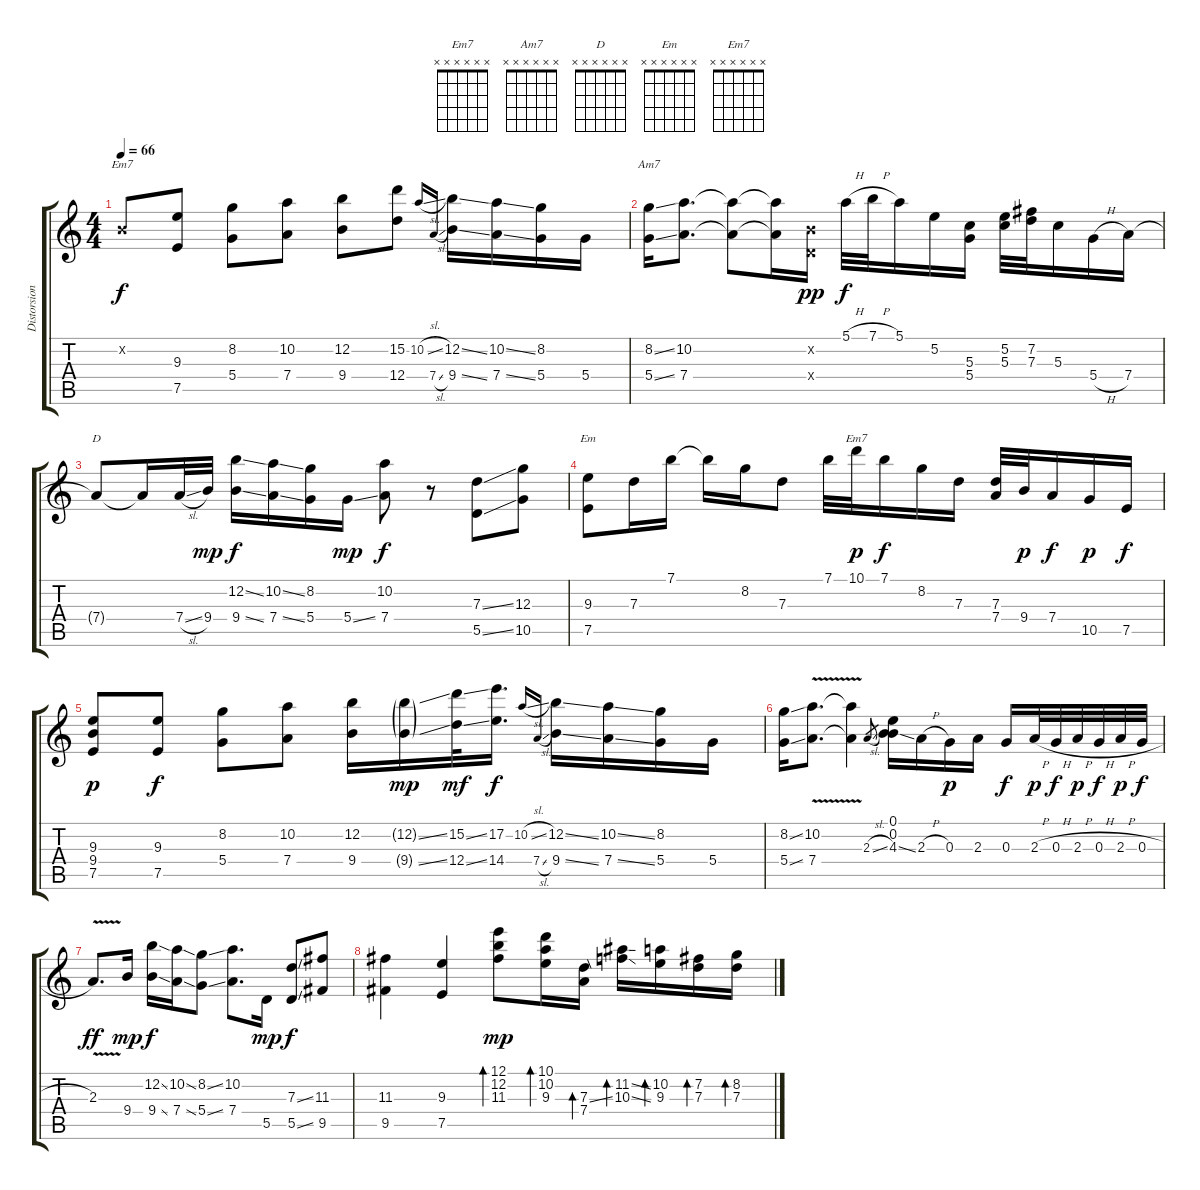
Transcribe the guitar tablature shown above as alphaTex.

\track ("Distorsion" "Distorsion") {instrument distortionguitar}
\staff {score tabs}
\tuning (E4 B3 G3 D3 A2 E2) {hide}
\chord ("Em7 " x x x x x x)
\chord ("Am7" x x x x x x)
\chord ("D" x x x x x x)
\chord ("Em" x x x x x x)
\chord ("Em7" x x x x x x)
\ts (4 4)
\tempo 66
\clef g2
\ks c
0.2{x}.8{ch "Em7 " dy f instrument acousticguitarsteel} (9.3 7.5).8 (8.2 5.4).8 (10.2 7.4).8 (12.2 9.4).8 (15.2 12.4).8 10.2{sl}.16{gr onbeat} 7.4{sl}.16{gr onbeat} (12.2{ss} 9.4{ss}).16 (10.2{ss} 7.4{ss}).16 (8.2 5.4).16 5.4.16 |
(8.2{ss} 5.4{ss}).16{ch "Am7"} (10.2 7.4).8{d} (10.2{t} 7.4{t}).8 (10.2{t} 7.4{t}).16 (0.2{x} 0.4{x}).16{dy pp} 5.1{h}.32{dy f} 7.1{h}.32 5.1.16 5.2.16{txt ""} (5.3 5.4).16 (5.2 5.3).32 (7.2 7.3).32 5.3.16 5.4{h}.16 7.4.16 |
7.4{t}.8{ch "D"} 7.4{t}.16 7.4{sl}.32 9.4.32{dy mp} (12.2{ss} 9.4{ss}).16{dy f} (10.2{ss} 7.4{ss}).16 (8.2 5.4).16 5.4{ss}.16{dy mp} (10.2 7.4).8{dy f} r.8 (7.3{ss} 5.5{ss}).8 (12.3 10.5).8 |
(9.3 7.5).8{ch "Em"} 7.3.16 7.1.16 7.1{t}.16 8.2.16 7.3.8 7.1.32 10.1.32{ch "Em7" dy p} 7.1.16{dy f} 8.2.16 7.3.16 (7.3 7.4).32 9.4.32{dy p} 7.4.16{dy f} 10.5.16{dy p} 7.5.16{dy f} |
(9.3 9.4 7.5).8{dy p} (9.3 7.5).8{dy f} (8.2 5.4).8 (10.2 7.4).8 (12.2 9.4).16 (12.2{ss g} 9.4{ss g}).16{dy mp} (15.2{ss} 12.4{ss}).32{dy mf} (17.2 14.4).16{d dy f} 10.2{sl}.16{gr onbeat} 7.4{sl}.16{gr onbeat} (12.2{ss} 9.4{ss}).16 (10.2{ss} 7.4{ss}).16 (8.2 5.4).16 5.4.16 |
(8.2{ss} 5.4{ss}).16 (10.2{v} 7.4{v}).8{d} (10.2{t} 7.4{t}).4 2.3{sl}.8{gr} (0.1 0.2 4.3{ss}).16 2.3{h}.16 0.3.16{dy p} 2.3.16 0.3.16{dy f} 2.3{h}.32{dy p} 0.3{h}.32{dy f} 2.3{h}.32{dy p} 0.3{h}.32{dy f} 2.3{h}.32{dy p} 0.3{h}.32{dy f} |
2.3{v}.8{d dy ff} 9.4.16{dy mp} (12.2{ss} 9.4{ss}).16{dy f} (10.2{ss} 7.4{ss}).16 (8.2{ss} 5.4{ss}).8 (10.2 7.4).8{d} 5.5.16{dy mp} (7.3{ss} 5.5{ss}).8{dy f} (11.3 9.5).8 |
(11.3 9.5).4 (9.3 7.5).4 (12.1 12.2 11.3).8{bd 60 dy mp} (10.1 10.2 9.3).16{bd 60} (7.3{ss} 7.4).16{bd 60} (11.2{ss} 10.3{ss}).16{bd 60} (10.2 9.3).16{bd 60} (7.2 7.3).16{bd 60} (8.2 7.3).16{bd 60}
